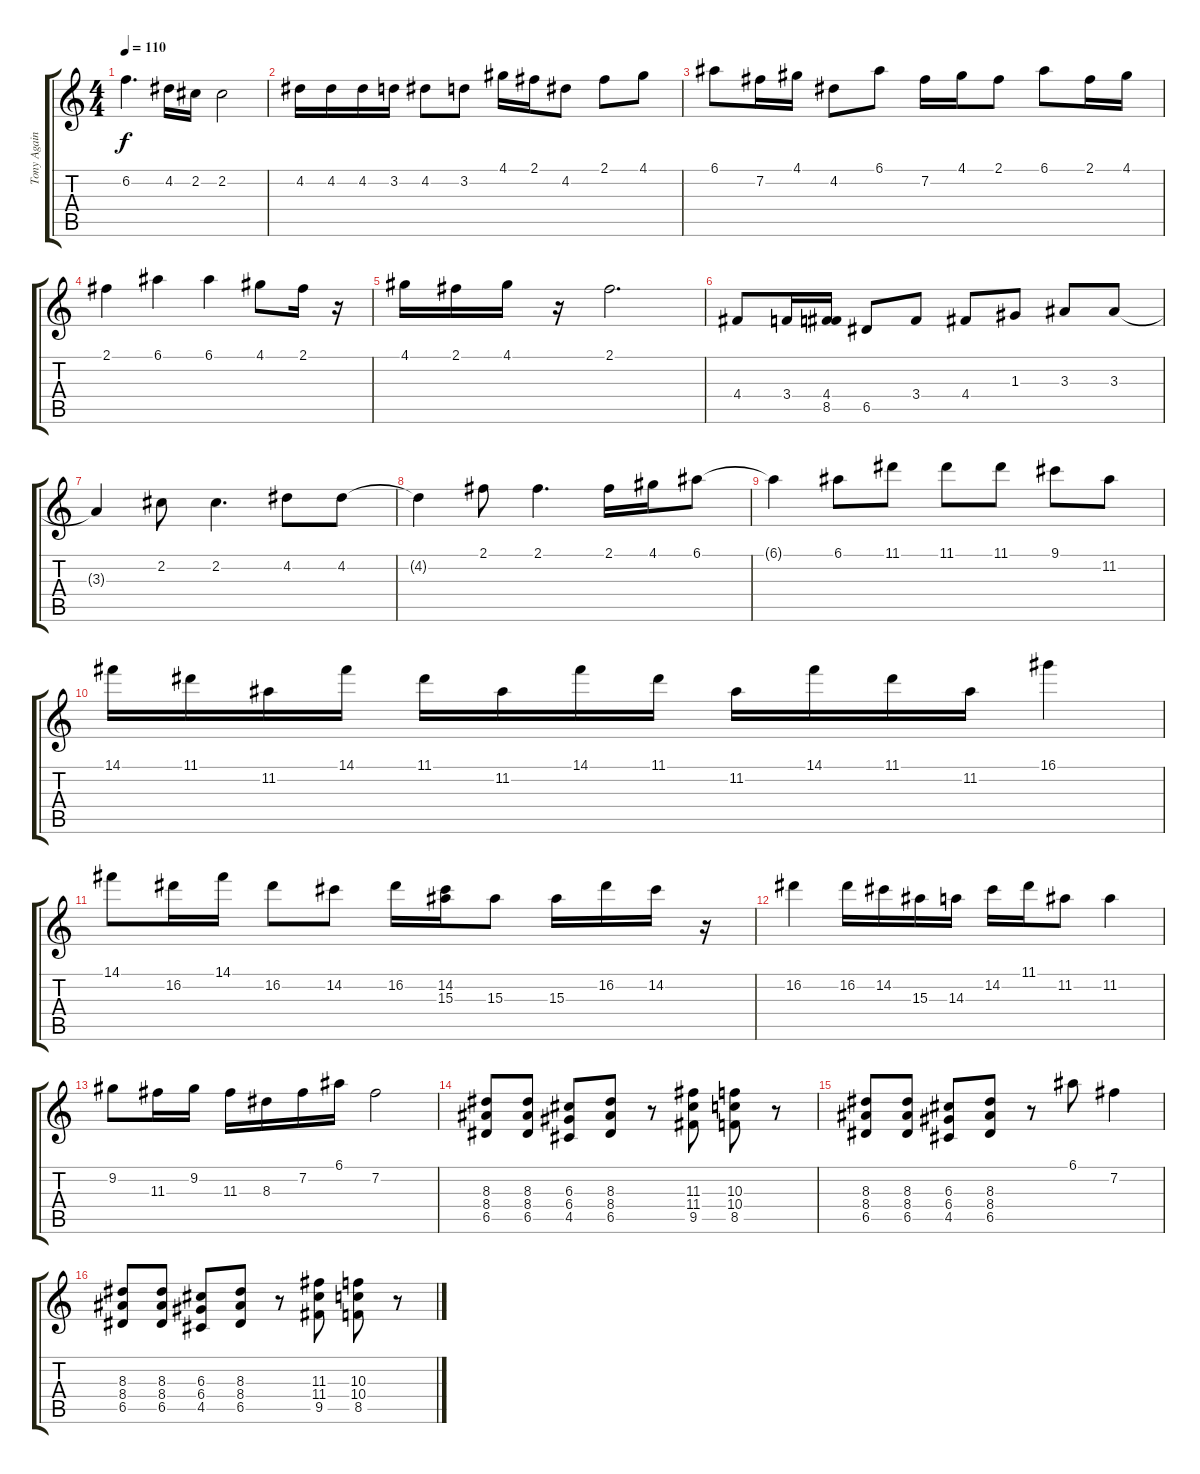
\track ("Tony Again (Ovd Guitar)" "Tony Again") {instrument overdrivenguitar}
\staff {score tabs}
\tuning (E4 B3 G3 D3 A2 E2) {hide}
\ts (4 4)
\tempo 110
\clef g2
\ks c
6.2{t}.4{d dy f} 4.2.16 2.2.16 2.2.2 |
4.2.16 4.2.16 4.2.16 3.2.16 4.2.8 3.2.8 4.1.16 2.1.16 4.2.8 2.1.8 4.1.8 |
6.1.8 7.2.16 4.1.16 4.2.8 6.1.8 7.2.16 4.1.16 2.1.8 6.1.8 2.1.16 4.1.16 |
2.1.4 6.1.4 6.1.4 4.1.8 2.1.16 r.16 |
4.1.16 2.1.16 4.1.16 r.16 2.1.2{d} |
4.4.8 3.4.16 (4.4 8.5).16 6.5.8 3.4.8 4.4.8 1.3.8 3.3.8 3.3.8 |
3.3{t}.4 2.2.8 2.2.4{d} 4.2.8 4.2.8 |
4.2{t}.4 2.1.8 2.1.4{d} 2.1.16 4.1.16 6.1.8 |
6.1{t}.4 6.1.8 11.1.8 11.1.8 11.1.8 9.1.8 11.2.8 |
14.1.16 11.1.16 11.2.16 14.1.16 11.1.16 11.2.16 14.1.16 11.1.16 11.2.16 14.1.16 11.1.16 11.2.16 16.1.4 |
14.1.8 16.2.16 14.1.16 16.2.8 14.2.8 16.2.16 (14.2 15.3).16 15.3.8 15.3.16 16.2.16 14.2.16 r.16 |
16.2.4 16.2.16 14.2.16 15.3.16 14.3.16 14.2.16 11.1.16 11.2.8 11.2.4 |
9.2.8 11.3.16 9.2.16 11.3.16 8.3.16 7.2.16 6.1.16 7.2.2 |
(8.3 8.4 6.5).8 (8.3 8.4 6.5).8 (6.3 6.4 4.5).8 (8.3 8.4 6.5).8 r.8 (11.3 11.4 9.5).8 (10.3 10.4 8.5).8 r.8 |
(8.3 8.4 6.5).8 (8.3 8.4 6.5).8 (6.3 6.4 4.5).8 (8.3 8.4 6.5).8 r.8 6.1.8 7.2.4 |
(8.3 8.4 6.5).8 (8.3 8.4 6.5).8 (6.3 6.4 4.5).8 (8.3 8.4 6.5).8 r.8 (11.3 11.4 9.5).8 (10.3 10.4 8.5).8 r.8
